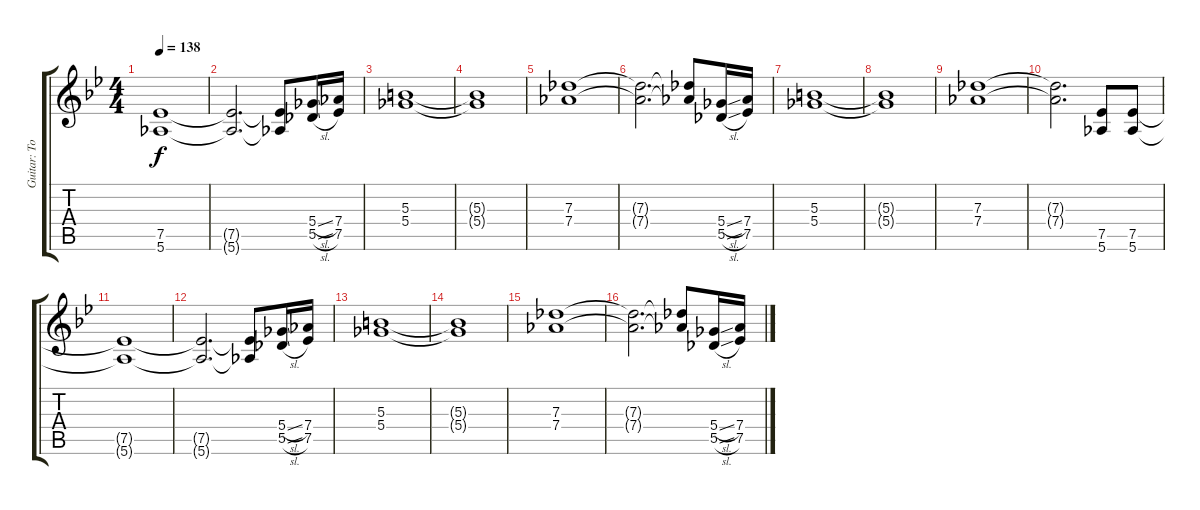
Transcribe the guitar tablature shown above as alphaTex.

\track ("Guitar: Tony" "Guitar: To") {instrument distortionguitar}
\staff {score tabs}
\tuning (Eb4 Bb3 Gb3 Db3 Ab2 Eb2) {hide}
\ts (4 4)
\tempo 138
\clef g2
\ks bb
(7.5{t} 5.6{t}).1{dy f} |
(7.5{t} 5.6{t}).2{d} (7.5{t} 5.6{t}).8 (5.4{sl} 5.5{sl}).16 (7.4 7.5).16 |
(5.3 5.4).1 |
(5.3{t} 5.4{t}).1 |
(7.3 7.4).1 |
(7.3{t} 7.4{t}).2{d} (7.3{t} 7.4{t}).8 (5.4{sl} 5.5{sl}).16 (7.4 7.5).16 |
(5.3 5.4).1 |
(5.3{t} 5.4{t}).1 |
(7.3 7.4).1 |
(7.3{t} 7.4{t}).2{d} (7.5 5.6).8 (7.5 5.6).8 |
(7.5{t} 5.6{t}).1 |
(7.5{t} 5.6{t}).2{d} (7.5{t} 5.6{t}).8 (5.4{sl} 5.5{sl}).16 (7.4 7.5).16 |
(5.3 5.4).1 |
(5.3{t} 5.4{t}).1 |
(7.3 7.4).1 |
(7.3{t} 7.4{t}).2{d} (7.3{t} 7.4{t}).8 (5.4{sl} 5.5{sl}).16 (7.4 7.5).16
